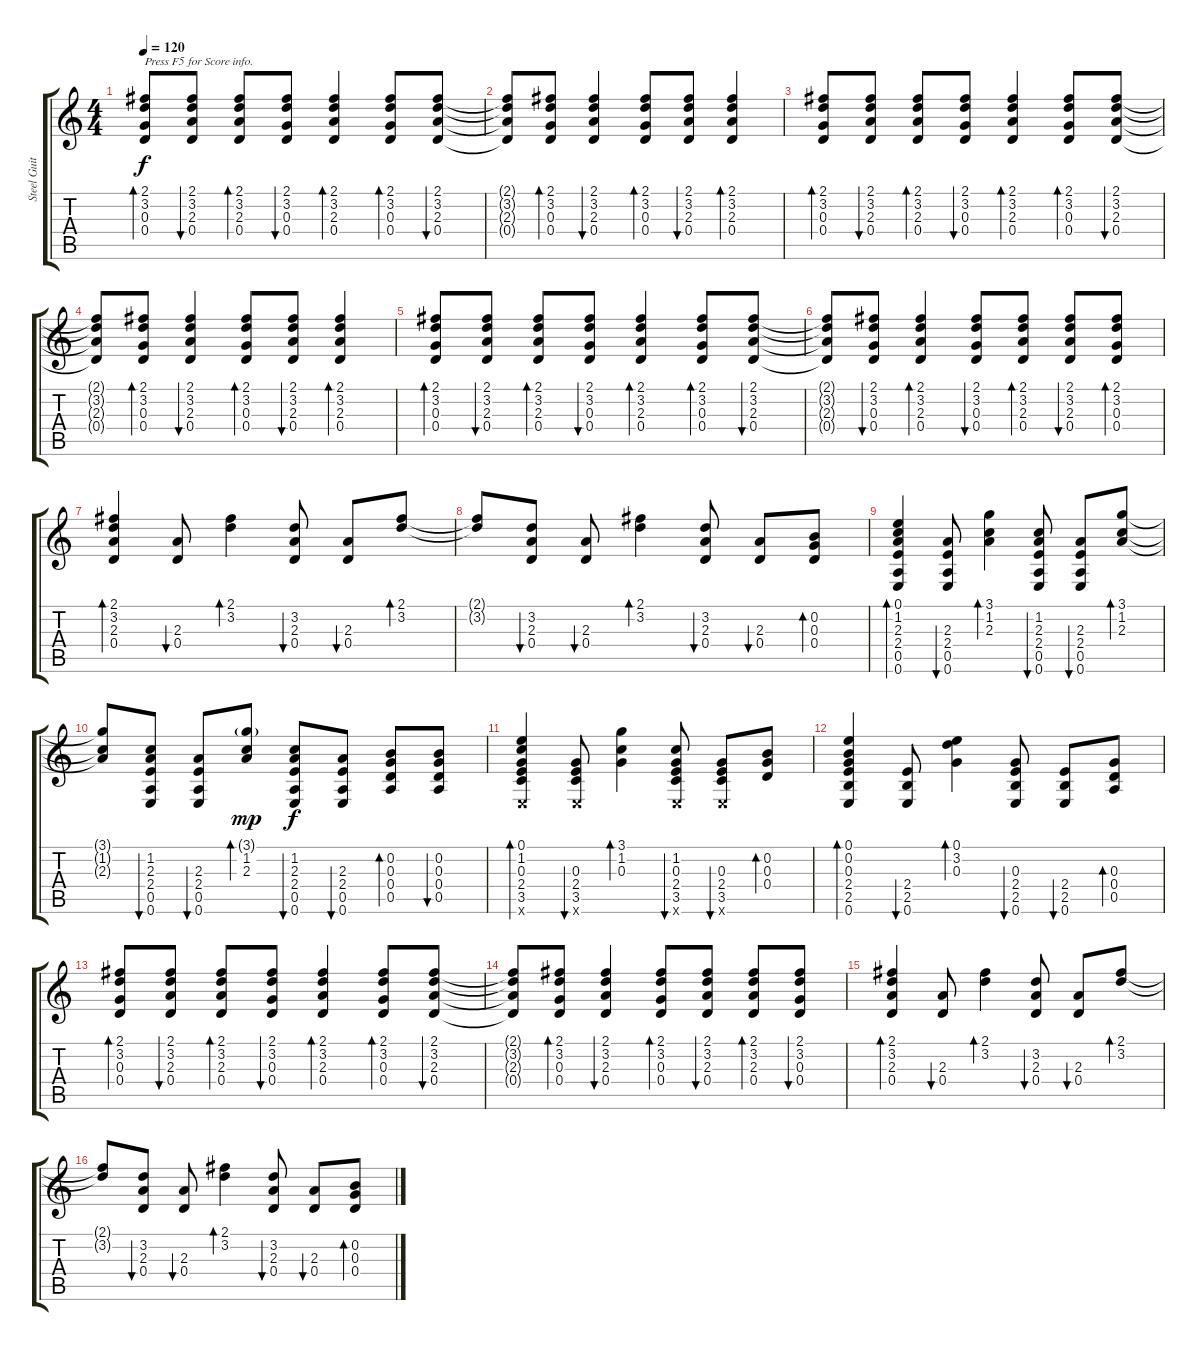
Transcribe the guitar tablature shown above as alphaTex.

\track ("Steel Guitar (Left)" "Steel Guit") {instrument acousticguitarsteel}
\staff {score tabs}
\tuning (E4 B3 G3 D3 A2 E2) {hide}
\ts (4 4)
\tempo 120
\clef g2
\ks c
(2.1 3.2 0.3 0.4).8{bd 60 txt "Press F5 for Score info." dy f instrument acousticguitarsteel} (2.1 3.2 2.3 0.4).8{bu 60} (2.1 3.2 2.3 0.4).8{bd 60} (2.1 3.2 0.3 0.4).8{bu 60} (2.1 3.2 2.3 0.4).4{bd 60} (2.1 3.2 0.3 0.4).8{bd 60} (2.1 3.2 2.3 0.4).8{bu 60} |
(2.1{t} 3.2{t} 2.3{t} 0.4{t}).8 (2.1 3.2 0.3 0.4).8{bd 60} (2.1 3.2 2.3 0.4).4{bu 60} (2.1 3.2 0.3 0.4).8{bd 60} (2.1 3.2 2.3 0.4).8{bu 60} (2.1 3.2 2.3 0.4).4{bd 60} |
(2.1 3.2 0.3 0.4).8{bd 60} (2.1 3.2 2.3 0.4).8{bu 60} (2.1 3.2 2.3 0.4).8{bd 60} (2.1 3.2 0.3 0.4).8{bu 60} (2.1 3.2 2.3 0.4).4{bd 60} (2.1 3.2 0.3 0.4).8{bd 60} (2.1 3.2 2.3 0.4).8{bu 60} |
(2.1{t} 3.2{t} 2.3{t} 0.4{t}).8 (2.1 3.2 0.3 0.4).8{bd 60} (2.1 3.2 2.3 0.4).4{bu 60} (2.1 3.2 0.3 0.4).8{bd 60} (2.1 3.2 2.3 0.4).8{bu 60} (2.1 3.2 2.3 0.4).4{bd 60} |
(2.1 3.2 0.3 0.4).8{bd 60} (2.1 3.2 2.3 0.4).8{bu 60} (2.1 3.2 2.3 0.4).8{bd 60} (2.1 3.2 0.3 0.4).8{bu 60} (2.1 3.2 2.3 0.4).4{bd 60} (2.1 3.2 0.3 0.4).8{bd 60} (2.1 3.2 2.3 0.4).8{bu 60} |
(2.1{t} 3.2{t} 2.3{t} 0.4{t}).8 (2.1 3.2 0.3 0.4).8{bu 60} (2.1 3.2 2.3 0.4).4{bd 60} (2.1 3.2 0.3 0.4).8{bu 60} (2.1 3.2 2.3 0.4).8{bd 60} (2.1 3.2 2.3 0.4).8{bu 60} (2.1 3.2 0.3 0.4).8{bd 60} |
(2.1 3.2 2.3 0.4).4{bd 60} (2.3 0.4).8{bu 60} (2.1 3.2).4{bd 60} (3.2 2.3 0.4).8{bu 60} (2.3 0.4).8{bu 60} (2.1 3.2).8{bd 60} |
(2.1{t} 3.2{t}).8 (3.2 2.3 0.4).8{bu 60} (2.3 0.4).8{bu 60} (2.1 3.2).4{bd 60} (3.2 2.3 0.4).8{bu 60} (2.3 0.4).8{bu 60} (0.2 0.3 0.4).8{bd 60} |
(0.1 1.2 2.3 2.4 0.5 0.6).4{bd 60} (2.3 2.4 0.5 0.6).8{bu 60} (3.1 1.2 2.3).4{bd 60} (1.2 2.3 2.4 0.5 0.6).8{bu 60} (2.3 2.4 0.5 0.6).8{bu 60} (3.1 1.2 2.3).8{bd 60} |
(3.1{t} 1.2{t} 2.3{t}).8 (1.2 2.3 2.4 0.5 0.6).8{bu 60} (2.3 2.4 0.5 0.6).8{bu 60} (3.1{g} 1.2 2.3).8{bd 60 dy mp} (1.2 2.3 2.4 0.5 0.6).8{bu 60 dy f} (2.3 2.4 0.5 0.6).8{bu 60} (0.2 0.3 0.4 0.5).8{bd 60} (0.2 0.3 0.4 0.5).8{bu 60} |
(0.1 1.2 0.3 2.4 3.5 0.6{x}).4{bd 60} (0.3 2.4 3.5 0.6{x}).8{bu 60} (3.1 1.2 0.3).4{bd 60} (1.2 0.3 2.4 3.5 0.6{x}).8{bu 60} (0.3 2.4 3.5 0.6{x}).8{bu 60} (0.2 0.3 0.4).8{bd 60} |
(0.1 0.2 0.3 2.4 2.5 0.6).4{bd 60} (2.4 2.5 0.6).8{bu 60} (0.1 3.2 0.3).4{bd 60} (0.3 2.4 2.5 0.6).8{bu 60} (2.4 2.5 0.6).8{bu 60} (0.3 0.4 0.5).8{bd 60} |
(2.1 3.2 0.3 0.4).8{bd 60} (2.1 3.2 2.3 0.4).8{bu 60} (2.1 3.2 2.3 0.4).8{bd 60} (2.1 3.2 0.3 0.4).8{bu 60} (2.1 3.2 2.3 0.4).4{bd 60} (2.1 3.2 0.3 0.4).8{bd 60} (2.1 3.2 2.3 0.4).8{bu 60} |
(2.1{t} 3.2{t} 2.3{t} 0.4{t}).8 (2.1 3.2 0.3 0.4).8{bd 60} (2.1 3.2 2.3 0.4).4{bu 60} (2.1 3.2 0.3 0.4).8{bd 60} (2.1 3.2 2.3 0.4).8{bu 60} (2.1 3.2 2.3 0.4).8{bd 60} (2.1 3.2 0.3 0.4).8{bu 60} |
(2.1 3.2 2.3 0.4).4{bd 60} (2.3 0.4).8{bu 60} (2.1 3.2).4{bd 60} (3.2 2.3 0.4).8{bu 60} (2.3 0.4).8{bu 60} (2.1 3.2).8{bd 60} |
(2.1{t} 3.2{t}).8 (3.2 2.3 0.4).8{bu 60} (2.3 0.4).8{bu 60} (2.1 3.2).4{bd 60} (3.2 2.3 0.4).8{bu 60} (2.3 0.4).8{bu 60} (0.2 0.3 0.4).8{bd 60}
